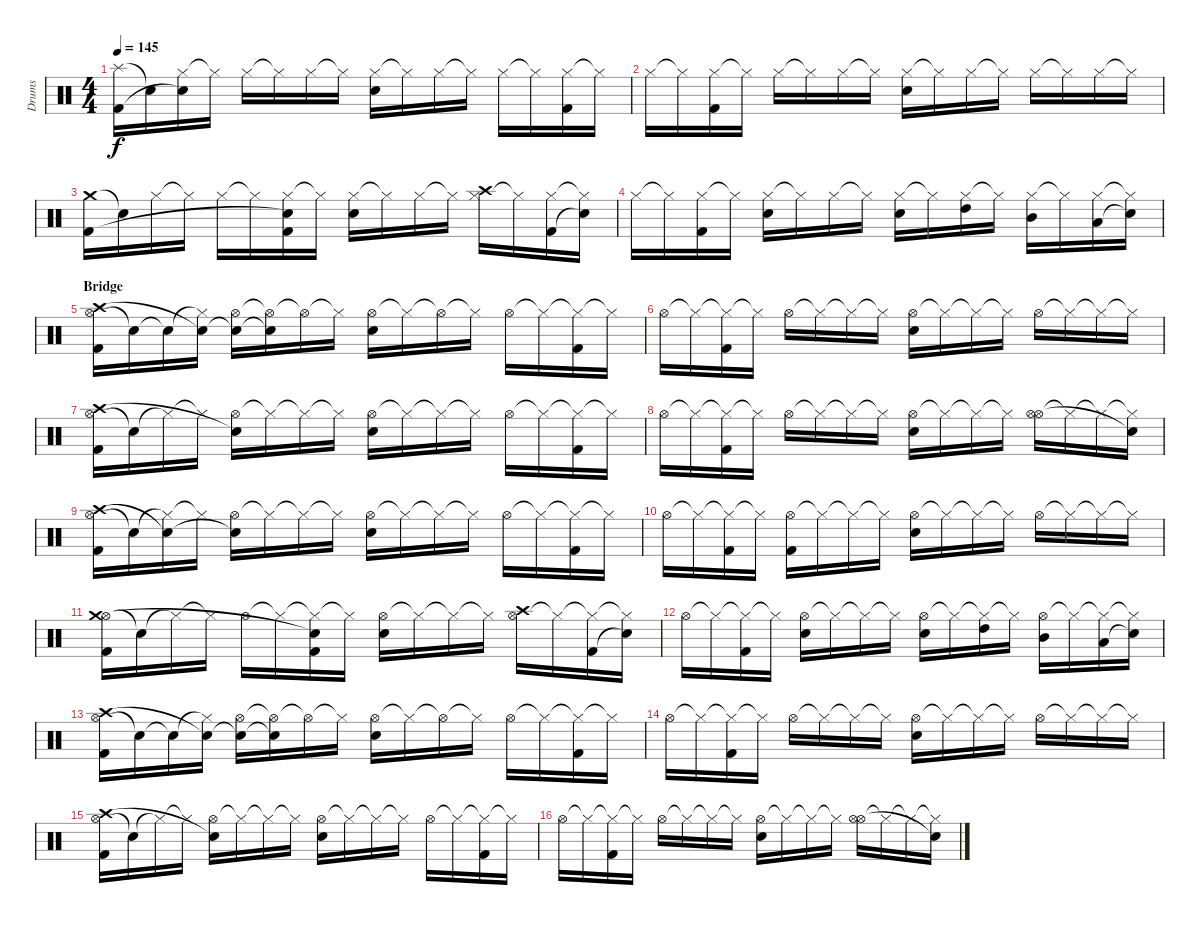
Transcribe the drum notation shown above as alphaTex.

\track ("Drums" "Drums") {instrument percussion}
\staff {score}
\articulation defaults
\ts (4 4)
\tempo 145
\clef neutral
\ks c
("Splash (hit)" "Kick (hit) 2").16{dy f} "Snare (hit)"{t}.16 ("Hi-Hat (closed)" "Snare (hit)"{t}).16 "Hi-Hat (closed)"{t}.16 "Hi-Hat (closed)".16 "Hi-Hat (closed)"{t}.16 "Hi-Hat (closed)".16 "Hi-Hat (closed)"{t}.16 ("Hi-Hat (closed)" "Snare (hit) 2").16 "Hi-Hat (closed)"{t}.16 "Hi-Hat (closed)".16 "Hi-Hat (closed)"{t}.16 "Hi-Hat (closed)".16 "Hi-Hat (closed)"{t}.16 ("Hi-Hat (closed)" "Kick (hit) 2").16 "Hi-Hat (closed)"{t}.16 |
"Hi-Hat (closed)".16 "Hi-Hat (closed)"{t}.16 ("Hi-Hat (closed)" "Kick (hit) 2").16 "Hi-Hat (closed)"{t}.16 "Hi-Hat (closed)".16 "Hi-Hat (closed)"{t}.16 "Hi-Hat (closed)".16 "Hi-Hat (closed)"{t}.16 ("Hi-Hat (closed)" "Snare (hit) 2").16 "Hi-Hat (closed)"{t}.16 "Hi-Hat (closed)".16 "Hi-Hat (closed)"{t}.16 "Hi-Hat (closed)".16 "Hi-Hat (closed)"{t}.16 "Hi-Hat (closed)".16 "Hi-Hat (closed)"{t}.16 |
("Crash medium (hit)" "Kick (hit) 2").16 "Snare (hit)"{t}.16 "Hi-Hat (closed)".16 "Hi-Hat (closed)"{t}.16 "Hi-Hat (closed)".16 "Hi-Hat (closed)"{t}.16 ("Hi-Hat (closed)" "Snare (hit)"{t} "Kick (hit) 2").16 "Hi-Hat (closed)"{t}.16 ("Hi-Hat (closed)" "Snare (hit) 2").16 "Hi-Hat (closed)"{t}.16 "Hi-Hat (closed)".16 "Hi-Hat (closed)"{t}.16 ("Hi-Hat (closed)" "Crash high (hit)").16 "Hi-Hat (closed)"{t}.16 ("Hi-Hat (closed)" "Kick (hit) 2").16 ("Hi-Hat (closed)"{t} "Snare (hit)"{t}).16 |
"Hi-Hat (closed)".16 "Hi-Hat (closed)"{t}.16 ("Hi-Hat (closed)" "Kick (hit) 2").16 "Hi-Hat (closed)"{t}.16 ("Hi-Hat (closed)" "Snare (hit) 2").16 "Hi-Hat (closed)"{t}.16 "Hi-Hat (closed)".16 "Hi-Hat (closed)"{t}.16 ("Hi-Hat (closed)" "Snare (hit) 2").16 "Hi-Hat (closed)"{t}.16 ("Hi-Hat (closed)" "High Tom (hit)").16 "Hi-Hat (closed)"{t}.16 ("Hi-Hat (closed)" "Mid Tom (hit)").16 "Hi-Hat (closed)"{t}.16 ("Hi-Hat (closed)" "Low Tom (hit)").16 ("Hi-Hat (closed)"{t} "Snare (hit)"{t}).16 |
\section ("" "Bridge")
("Hi-Hat (open)" "Crash high (hit)" "Kick (hit) 2").16{volume 16} "Snare (hit)"{t}.16 "Snare (hit)"{t}.16 ("Hi-Hat (closed)"{t} "Snare (hit)"{t}).16 ("Hi-Hat (open)" "Snare (hit)"{t}).16 ("Hi-Hat (open)"{t} "Snare (hit)"{t}).16 "Hi-Hat (open)"{t}.16 "Hi-Hat (closed)"{t}.16 ("Hi-Hat (open)" "Snare (hit) 2").16 "Hi-Hat (closed)"{t}.16 "Hi-Hat (open)"{t}.16 "Hi-Hat (closed)"{t}.16 "Hi-Hat (open)".16 "Hi-Hat (closed)"{t}.16 ("Hi-Hat (closed)"{t} "Kick (hit) 2").16 "Hi-Hat (closed)"{t}.16 |
"Hi-Hat (open)".16 "Hi-Hat (closed)"{t}.16 ("Hi-Hat (closed)"{t} "Kick (hit) 2").16 "Hi-Hat (closed)"{t}.16 "Hi-Hat (open)".16 "Hi-Hat (closed)"{t}.16 "Hi-Hat (closed)"{t}.16 "Hi-Hat (closed)"{t}.16 ("Hi-Hat (open)" "Snare (hit) 2").16 "Hi-Hat (closed)"{t}.16 "Hi-Hat (closed)"{t}.16 "Hi-Hat (closed)"{t}.16 "Hi-Hat (open)".16 "Hi-Hat (closed)"{t}.16 "Hi-Hat (closed)"{t}.16 "Hi-Hat (closed)"{t}.16 |
("Hi-Hat (open)" "Crash high (hit)" "Kick (hit) 2").16 "Snare (hit)"{t}.16 "Hi-Hat (closed)"{t}.16 "Hi-Hat (closed)"{t}.16 ("Hi-Hat (open)" "Snare (hit)"{t}).16 "Hi-Hat (closed)"{t}.16 "Hi-Hat (closed)"{t}.16 "Hi-Hat (closed)"{t}.16 ("Hi-Hat (open)" "Snare (hit) 2").16 "Hi-Hat (closed)"{t}.16 "Hi-Hat (closed)"{t}.16 "Hi-Hat (closed)"{t}.16 "Hi-Hat (open)".16 "Hi-Hat (closed)"{t}.16 ("Hi-Hat (closed)"{t} "Kick (hit) 2").16 "Hi-Hat (closed)"{t}.16 |
"Hi-Hat (open)".16 "Hi-Hat (closed)"{t}.16 ("Hi-Hat (closed)"{t} "Kick (hit) 2").16 "Hi-Hat (closed)"{t}.16 "Hi-Hat (open)".16 "Hi-Hat (closed)"{t}.16 "Hi-Hat (closed)"{t}.16 "Hi-Hat (closed)"{t}.16 ("Hi-Hat (open)" "Snare (hit) 2").16 "Hi-Hat (closed)"{t}.16 "Hi-Hat (closed)"{t}.16 "Hi-Hat (closed)"{t}.16 ("Hi-Hat (open)" "Hi-Hat (open)").16 "Hi-Hat (closed)"{t}.16 "Hi-Hat (closed)"{t}.16 ("Hi-Hat (closed)"{t} "Snare (hit)"{t}).16 |
("Hi-Hat (open)" "Crash high (hit)" "Kick (hit) 2").16 "Snare (hit)"{t}.16 ("Hi-Hat (closed)"{t} "Snare (hit)"{t}).16 "Hi-Hat (closed)"{t}.16 ("Hi-Hat (open)" "Snare (hit)"{t}).16 "Hi-Hat (closed)"{t}.16 "Hi-Hat (closed)"{t}.16 "Hi-Hat (closed)"{t}.16 ("Hi-Hat (open)" "Snare (hit) 2").16 "Hi-Hat (closed)"{t}.16 "Hi-Hat (closed)"{t}.16 "Hi-Hat (closed)"{t}.16 "Hi-Hat (open)".16 "Hi-Hat (closed)"{t}.16 ("Hi-Hat (closed)"{t} "Kick (hit) 2").16 "Hi-Hat (closed)"{t}.16 |
"Hi-Hat (open)".16 "Hi-Hat (closed)"{t}.16 ("Hi-Hat (closed)"{t} "Kick (hit) 2").16 "Hi-Hat (closed)"{t}.16 ("Hi-Hat (open)" "Kick (hit) 2").16 "Hi-Hat (closed)"{t}.16 "Hi-Hat (closed)"{t}.16 "Hi-Hat (closed)"{t}.16 ("Hi-Hat (open)" "Snare (hit) 2").16 "Hi-Hat (closed)"{t}.16 "Hi-Hat (closed)"{t}.16 "Hi-Hat (closed)"{t}.16 "Hi-Hat (open)".16 "Hi-Hat (closed)"{t}.16 "Hi-Hat (closed)"{t}.16 "Hi-Hat (closed)"{t}.16 |
("Hi-Hat (open)" "Crash medium (hit)" "Kick (hit) 2").16 "Snare (hit)"{t}.16 "Hi-Hat (closed)"{t}.16 "Hi-Hat (closed)"{t}.16 "Hi-Hat (open)".16 "Hi-Hat (closed)"{t}.16 ("Hi-Hat (closed)"{t} "Snare (hit)"{t} "Kick (hit) 2").16 "Hi-Hat (closed)"{t}.16 ("Hi-Hat (open)" "Snare (hit) 2").16 "Hi-Hat (closed)"{t}.16 "Hi-Hat (closed)"{t}.16 "Hi-Hat (closed)"{t}.16 ("Hi-Hat (open)" "Crash high (hit)").16 "Hi-Hat (closed)"{t}.16 ("Hi-Hat (closed)"{t} "Kick (hit) 2").16 ("Hi-Hat (closed)"{t} "Snare (hit)"{t}).16 |
"Hi-Hat (open)".16 "Hi-Hat (closed)"{t}.16 ("Hi-Hat (closed)"{t} "Kick (hit) 2").16 "Hi-Hat (closed)"{t}.16 ("Hi-Hat (open)" "Snare (hit) 2").16 "Hi-Hat (closed)"{t}.16 "Hi-Hat (closed)"{t}.16 "Hi-Hat (closed)"{t}.16 ("Hi-Hat (open)" "Snare (hit) 2").16 "Hi-Hat (closed)"{t}.16 ("Hi-Hat (closed)"{t} "High Tom (hit)").16 "Hi-Hat (closed)"{t}.16 ("Hi-Hat (open)" "Mid Tom (hit)").16 "Hi-Hat (closed)"{t}.16 ("Hi-Hat (closed)"{t} "Low Tom (hit)").16 ("Hi-Hat (closed)"{t} "Snare (hit)"{t}).16 |
("Hi-Hat (open)" "Crash high (hit)" "Kick (hit) 2").16 "Snare (hit)"{t}.16 "Snare (hit)"{t}.16 ("Hi-Hat (closed)"{t} "Snare (hit)"{t}).16 ("Hi-Hat (open)" "Snare (hit)"{t}).16 ("Hi-Hat (open)"{t} "Snare (hit)"{t}).16 "Hi-Hat (open)"{t}.16 "Hi-Hat (closed)"{t}.16 ("Hi-Hat (open)" "Snare (hit) 2").16 "Hi-Hat (closed)"{t}.16 "Hi-Hat (open)"{t}.16 "Hi-Hat (closed)"{t}.16 "Hi-Hat (open)".16 "Hi-Hat (closed)"{t}.16 ("Hi-Hat (closed)"{t} "Kick (hit) 2").16 "Hi-Hat (closed)"{t}.16 |
"Hi-Hat (open)".16 "Hi-Hat (closed)"{t}.16 ("Hi-Hat (closed)"{t} "Kick (hit) 2").16 "Hi-Hat (closed)"{t}.16 "Hi-Hat (open)".16 "Hi-Hat (closed)"{t}.16 "Hi-Hat (closed)"{t}.16 "Hi-Hat (closed)"{t}.16 ("Hi-Hat (open)" "Snare (hit) 2").16 "Hi-Hat (closed)"{t}.16 "Hi-Hat (closed)"{t}.16 "Hi-Hat (closed)"{t}.16 "Hi-Hat (open)".16 "Hi-Hat (closed)"{t}.16 "Hi-Hat (closed)"{t}.16 "Hi-Hat (closed)"{t}.16 |
("Hi-Hat (open)" "Crash high (hit)" "Kick (hit) 2").16 "Snare (hit)"{t}.16 "Hi-Hat (closed)"{t}.16 "Hi-Hat (closed)"{t}.16 ("Hi-Hat (open)" "Snare (hit)"{t}).16 "Hi-Hat (closed)"{t}.16 "Hi-Hat (closed)"{t}.16 "Hi-Hat (closed)"{t}.16 ("Hi-Hat (open)" "Snare (hit) 2").16 "Hi-Hat (closed)"{t}.16 "Hi-Hat (closed)"{t}.16 "Hi-Hat (closed)"{t}.16 "Hi-Hat (open)".16 "Hi-Hat (closed)"{t}.16 ("Hi-Hat (closed)"{t} "Kick (hit) 2").16 "Hi-Hat (closed)"{t}.16 |
"Hi-Hat (open)".16 "Hi-Hat (closed)"{t}.16 ("Hi-Hat (closed)"{t} "Kick (hit) 2").16 "Hi-Hat (closed)"{t}.16 "Hi-Hat (open)".16 "Hi-Hat (closed)"{t}.16 "Hi-Hat (closed)"{t}.16 "Hi-Hat (closed)"{t}.16 ("Hi-Hat (open)" "Snare (hit) 2").16 "Hi-Hat (closed)"{t}.16 "Hi-Hat (closed)"{t}.16 "Hi-Hat (closed)"{t}.16 ("Hi-Hat (open)" "Hi-Hat (open)").16 "Hi-Hat (closed)"{t}.16 "Hi-Hat (closed)"{t}.16 ("Hi-Hat (closed)"{t} "Snare (hit)"{t}).16
